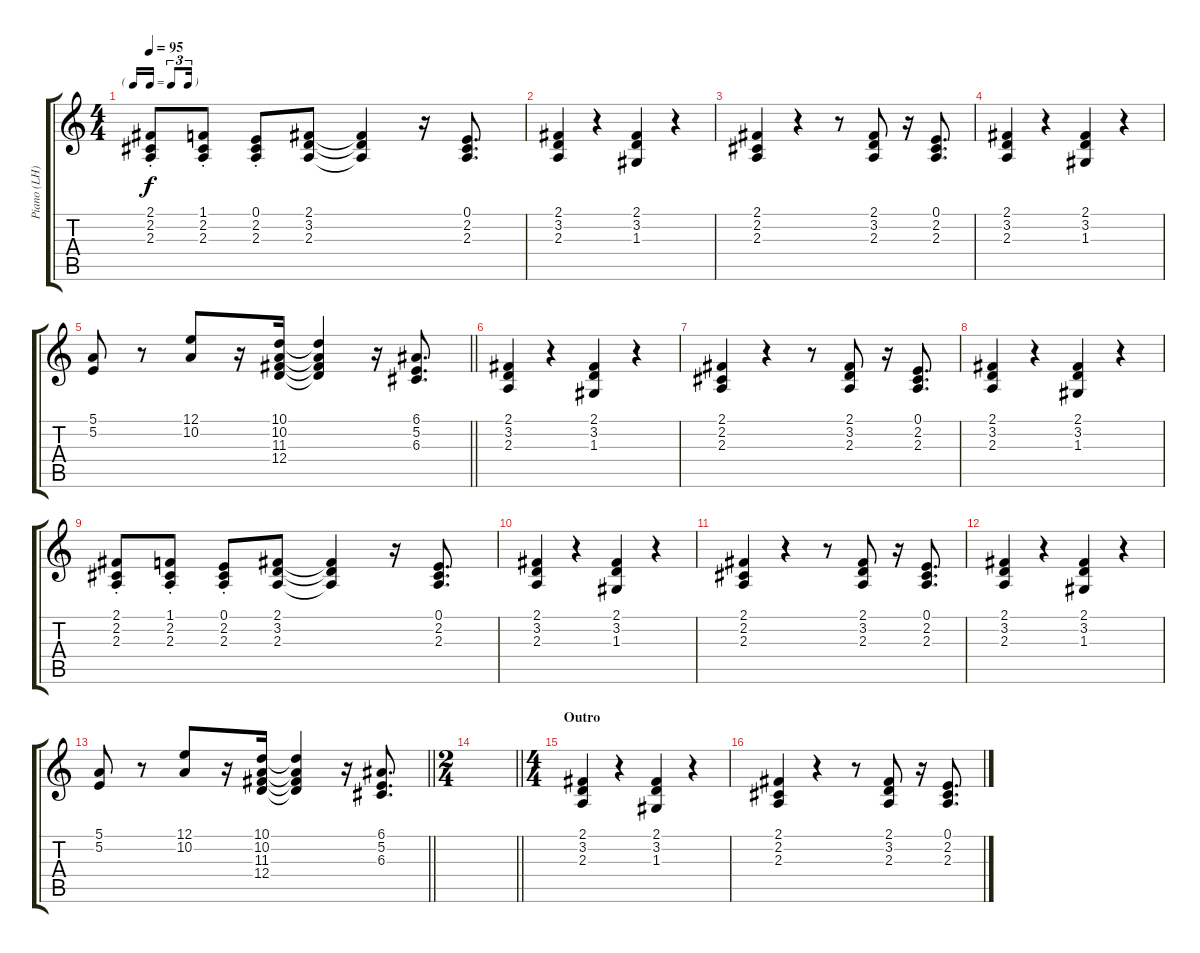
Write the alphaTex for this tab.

\track ("Piano (LH)" "Piano (LH)") {instrument acousticgrandpiano}
\staff {score tabs}
\tuning (E4 B3 G3 D3 A2 E2) {hide}
\ts (4 4)
\tf triplet16th
\tempo 95
\clef g2
\ks c
(2.1{st} 2.2{st} 2.3{st}).8{dy f} (1.1{st} 2.2{st} 2.3{st}).8 (0.1{st} 2.2{st} 2.3{st}).8 (2.1 3.2 2.3).8 (2.1{t} 3.2{t} 2.3{t}).4 r.16 (0.1 2.2 2.3).8{d} |
(2.1 3.2 2.3).4 r.4 (2.1 3.2 1.3).4 r.4 |
(2.1 2.2 2.3).4 r.4 r.8 (2.1 3.2 2.3).8 r.16 (0.1 2.2 2.3).8{d} |
(2.1 3.2 2.3).4 r.4 (2.1 3.2 1.3).4 r.4 |
\barLineRight lightlight
(5.1 5.2).8 r.8 (12.1 10.2).8 r.16 (10.1 10.2 11.3 12.4).16 (10.1{t} 10.2{t} 11.3{t} 12.4{t}).4 r.16 (6.1 5.2 6.3).8{d} |
(2.1 3.2 2.3).4 r.4 (2.1 3.2 1.3).4 r.4 |
(2.1 2.2 2.3).4 r.4 r.8 (2.1 3.2 2.3).8 r.16 (0.1 2.2 2.3).8{d} |
(2.1 3.2 2.3).4 r.4 (2.1 3.2 1.3).4 r.4 |
(2.1{st} 2.2{st} 2.3{st}).8 (1.1{st} 2.2{st} 2.3{st}).8 (0.1{st} 2.2{st} 2.3{st}).8 (2.1 3.2 2.3).8 (2.1{t} 3.2{t} 2.3{t}).4 r.16 (0.1 2.2 2.3).8{d} |
(2.1 3.2 2.3).4 r.4 (2.1 3.2 1.3).4 r.4 |
(2.1 2.2 2.3).4 r.4 r.8 (2.1 3.2 2.3).8 r.16 (0.1 2.2 2.3).8{d} |
(2.1 3.2 2.3).4 r.4 (2.1 3.2 1.3).4 r.4 |
\barLineRight lightlight
(5.1 5.2).8 r.8 (12.1 10.2).8 r.16 (10.1 10.2 11.3 12.4).16 (10.1{t} 10.2{t} 11.3{t} 12.4{t}).4 r.16 (6.1 5.2 6.3).8{d} |
\ts (2 4)
\barLineRight lightlight
|
\ts (4 4)
\section ("" "Outro")
(2.1 3.2 2.3).4 r.4 (2.1 3.2 1.3).4 r.4 |
(2.1 2.2 2.3).4 r.4 r.8 (2.1 3.2 2.3).8 r.16 (0.1 2.2 2.3).8{d}
